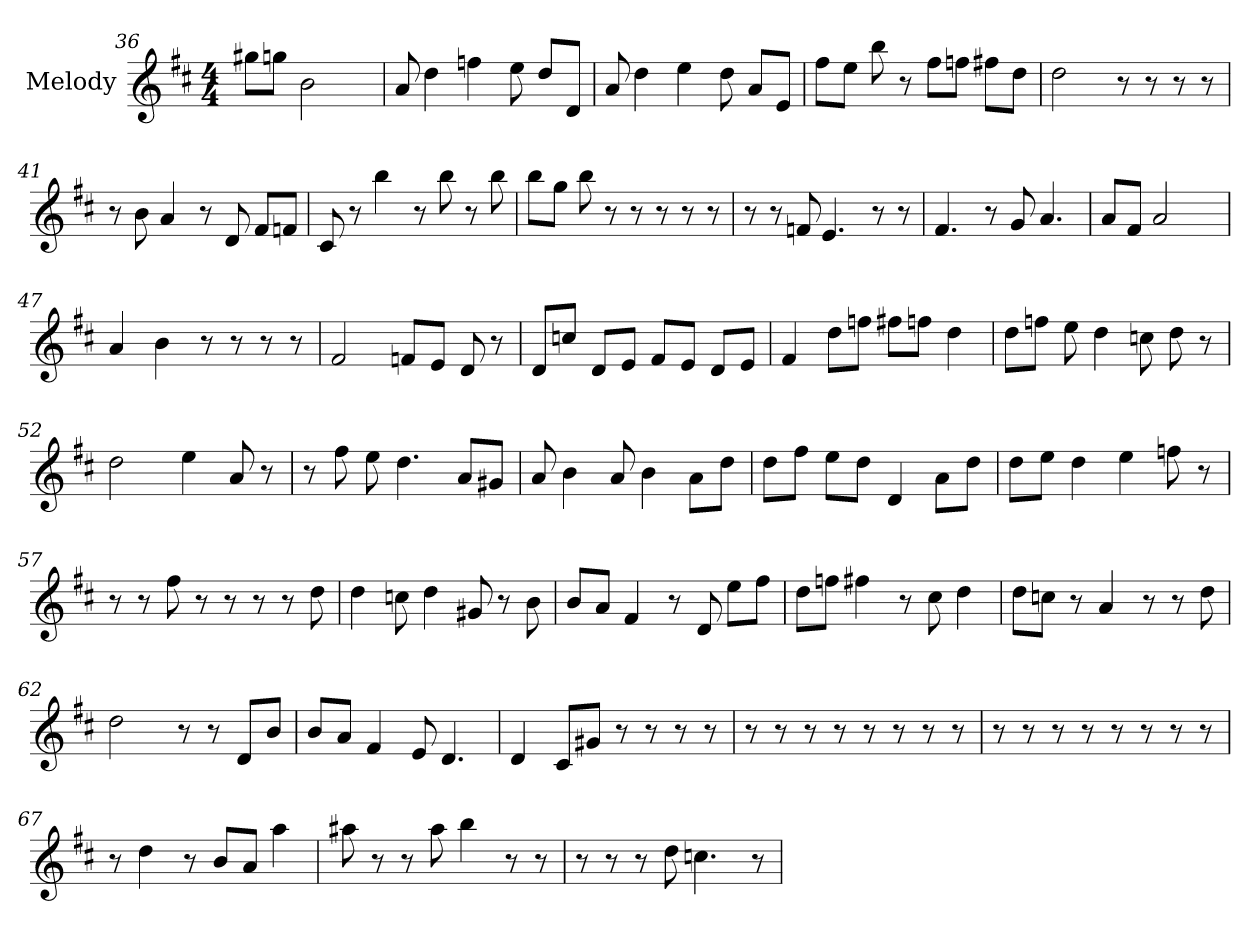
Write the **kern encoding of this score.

**kern
*part1
*staff1
*I"Melody
*clefG2
*k[f#c#]
*D:
*M4/4
=36
8gg#\L
8gg\J
!LO:N:vis=2
2.b
=37
8a
4dd
4ff
8ee
8dd/L
8d/J
=38
8a
4dd
4ee
8dd
8a/L
8e/J
=39
8ff#\L
8ee\J
8bb
8r
8ff#\L
8ff\J
8ff#\L
8dd\J
=40
2dd
8r
8r
8r
8r
=41
8r
8b
4a
8r
8d
8f#/L
8f/J
=42
8c#
8r
4bb
8r
8bb
8r
8bb
=43
8bb\L
8gg\J
8bb
8r
8r
8r
8r
8r
=44
8r
8r
8f
4.e
8r
8r
=45
4.f#
8r
8g
4.a
=46
8a/L
8f#/J
!LO:N:vis=2
2.a
=47
4a
4b
8r
8r
8r
8r
=48
2f#
8f/L
8e/J
8d
8r
=49
8d/L
8cc/J
8d/L
8e/J
8f#/L
8e/J
8d/L
8e/J
=50
4f#
8dd\L
8ff\J
8ff#\L
8ff\J
4dd
=51
8dd\L
8ff\J
8ee
4dd
8cc
8dd
8r
=52
2dd
4ee
8a
8r
=53
8r
8ff#
8ee
4.dd
8a/L
8g#/J
=54
8a
4b
8a
4b
8a\L
8dd\J
=55
8dd\L
8ff#\J
8ee\L
8dd\J
4d
8a\L
8dd\J
=56
8dd\L
8ee\J
4dd
4ee
8ff
8r
=57
8r
8r
8ff#
8r
8r
8r
8r
8dd
=58
4dd
8cc
4dd
8g#
8r
8b
=59
8b/L
8a/J
4f#
8r
8d
8ee\L
8ff#\J
=60
8dd\L
8ff\J
4ff#
8r
8cc#
4dd
=61
8dd\L
8cc\J
8r
4a
8r
8r
8dd
=62
2dd
8r
8r
8d/L
8b/J
=63
8b/L
8a/J
4f#
8e
4.d
=64
4d
8c#/L
8g#/J
8r
8r
8r
8r
=65
8r
8r
8r
8r
8r
8r
8r
8r
=66
8r
8r
8r
8r
8r
8r
8r
8r
=67
8r
4dd
8r
8b/L
8a/J
4aa
=68
8aa#
8r
8r
8aa#
4bb
8r
8r
=69
8r
8r
8r
8dd
4.cc
8r
=
*-
